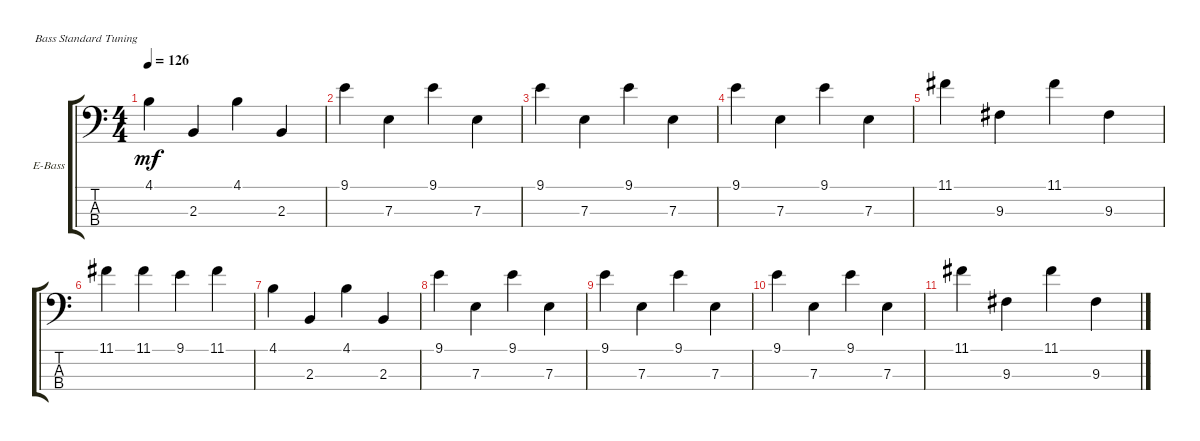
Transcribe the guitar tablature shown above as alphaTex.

\defaultSystemsLayout 4
\bracketExtendMode groupsimilarinstruments
\firstSystemTrackNameOrientation horizontal
\otherSystemsTrackNameOrientation horizontal
\track ("Electric Bass" "E-Bass") {instrument electricbassfinger}
\staff {score tabs}
\tuning (G2 D2 A1 E1)
\ts (4 4)
\tempo 126
\clef f4
\scale
0.333333
\ks c
4.1.4{dy mf} 2.3.4 4.1.4 2.3.4 |
9.1.4 7.3.4 9.1.4 7.3.4 |
9.1.4 7.3.4 9.1.4 7.3.4 |
9.1.4 7.3.4 9.1.4 7.3.4 |
11.1.4 9.3.4 11.1.4 9.3.4 |
11.1.4 11.1.4 9.1.4 11.1.4 |
4.1.4 2.3.4 4.1.4 2.3.4 |
9.1.4 7.3.4 9.1.4 7.3.4 |
9.1.4 7.3.4 9.1.4 7.3.4 |
9.1.4 7.3.4 9.1.4 7.3.4 |
11.1.4 9.3.4 11.1.4 9.3.4
